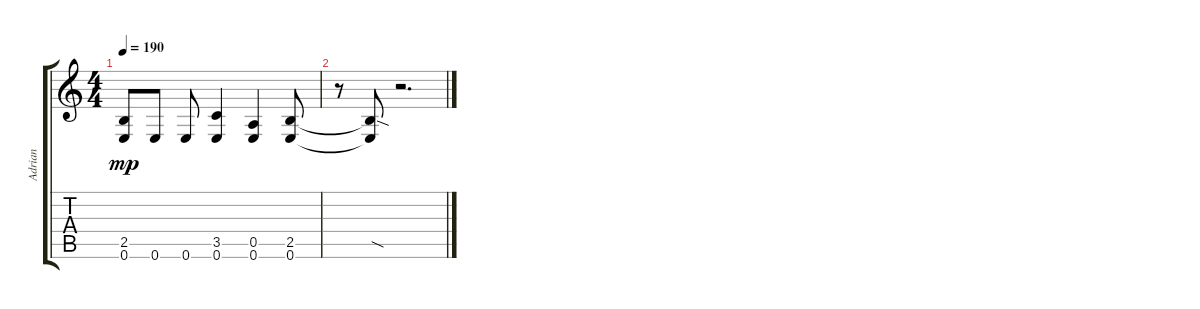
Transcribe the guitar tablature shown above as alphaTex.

\track ("Adrian" "Adrian") {instrument distortionguitar}
\staff {score tabs}
\tuning (E4 B3 G3 D3 A2 E2) {hide}
\ts (4 4)
\tempo 190
\clef g2
\ks c
(2.5 0.6).8{dy mp} 0.6.8 0.6.8 (3.5 0.6).4 (0.5 0.6).4 (2.5 0.6).8 |
r.8 (2.5{sod t} 0.6{t}).8 r.2{d}
